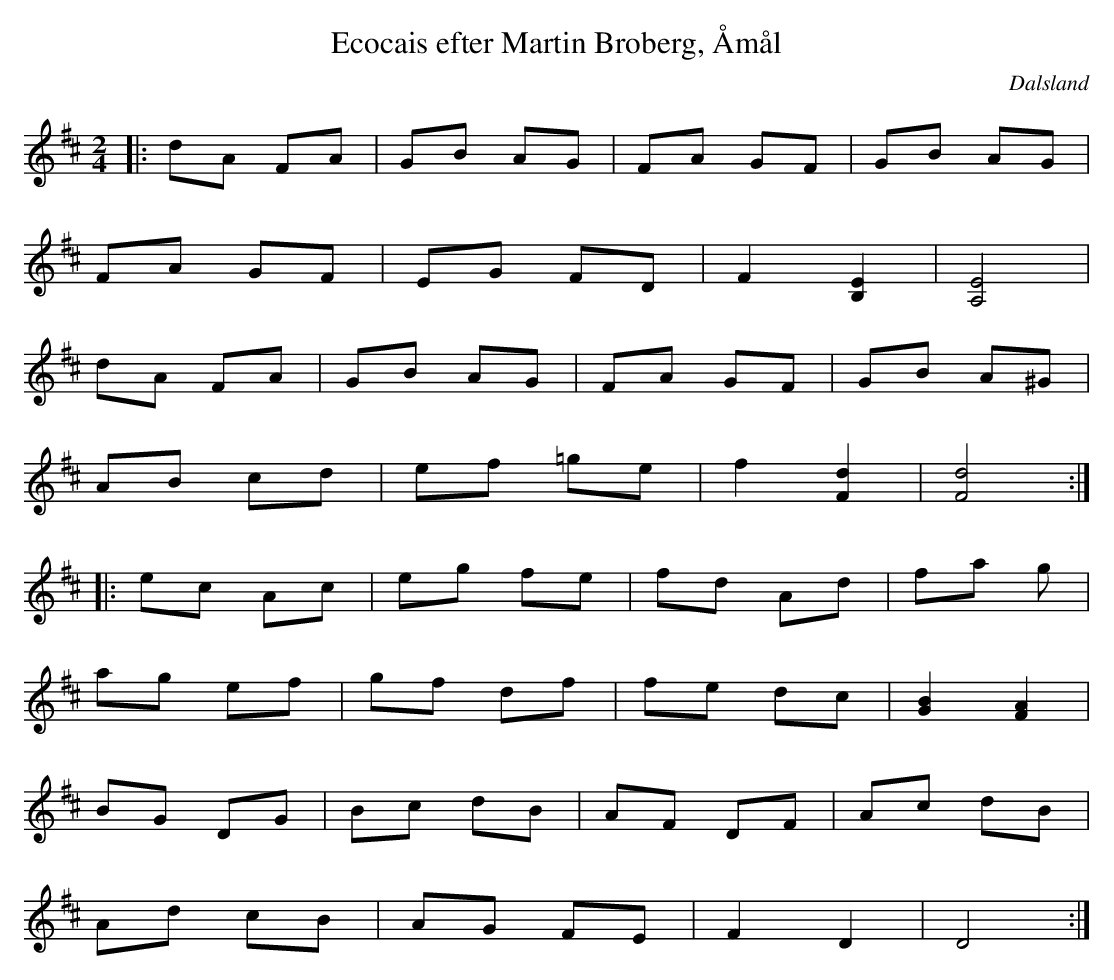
X:1
T:Ecocais efter Martin Broberg, Åmål
O:Dalsland
M:2/4
L:1/16
K:D
|:d2A2 F2A2| \
G2B2 A2G2| \
F2A2 G2F2| \
G2B2 A2G2|
F2A2 G2F2| \
E2G2 F2D2| \
F4 [E4B,4]| \
[E8A,8]|
d2A2 F2A2| \
G2B2 A2G2| \
F2A2 G2F2| \
G2B2 A2^G2|
A2B2 c2d2| \
e2f2 =g2e2| \
f4 [d4F4]| \
[d8F8]:|
|:e2c2 A2c2| \
e2g2 f2e2| \
f2d2 A2d2| \
f2a2 g2 2|
a2g2 e2f2| \
g2f2 d2f2| \
f2e2 d2c2| \
[B4G4] [A4F4]|
B2G2 D2G2| \
B2c2 d2B2| \
A2F2 D2F2| \
A2c2 d2B2|
A2d2 c2B2| \
A2G2 F2E2| \
F4 D4| \
D8:|
